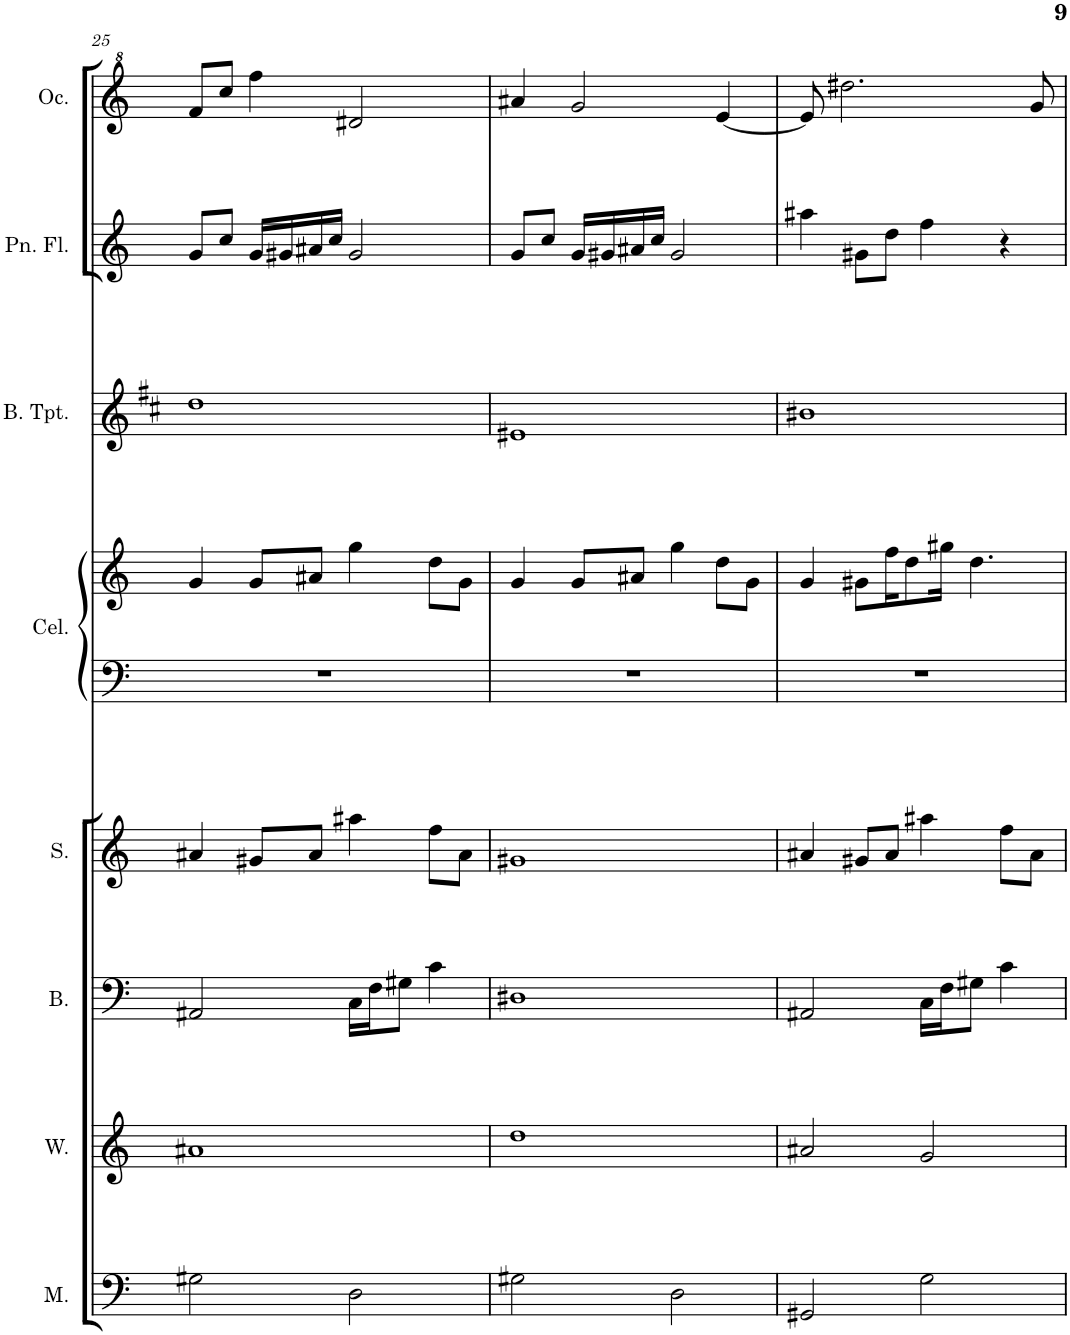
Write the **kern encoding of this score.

**kern	**kern	**kern	**kern	**kern	**kern	**kern	**kern	**kern
*part8	*part7	*part6	*part5	*part4	*part4	*part3	*part2	*part1
*staff9	*staff8	*staff7	*staff6	*staff5	*staff4	*staff3	*staff2	*staff1
*I"Men	*I"Women	*I"Bass	*I"Soprano	*I"Celesta	*	*I"Bass Trumpet	*I"Pan Flute	*I"Ocarina
*I'M.	*I'W.	*I'B.	*I'S.	*I'Cel.	*	*I'B. Tpt.	*I'Pn. Fl.	*I'Oc.
!!LO:PB:g=z
*clefF4	*clefG2	*clefF4	*clefG2	*clefF4	*clefG2	*clefG2	*clefG2	*clefG^2
*	*	*	*	*Trd-7c-12	*Trd-7c-12	*Trd8c14	*	*
*k[]	*k[]	*k[]	*k[]	*k[]	*k[]	*k[f#c#]	*k[]	*k[]
*M4/4	*M4/4	*M4/4	*M4/4	*M4/4	*M4/4	*M4/4	*M4/4	*M4/4
=25	=25	=25	=25	=25	=25	=25	=25	=25
2G#X\	1a#X	2AA#X/	4a#X/	1r	4g/	1dd	8g/L	8ff/L
.	.	.	.	.	.	.	8cc/J	8ccc/J
.	.	.	8g#X/L	.	8g/L	.	16g/LL	4fff\
.	.	.	.	.	.	.	16g#X/	.
.	.	.	8a#/J	.	8a#X/J	.	16a#X/	.
.	.	.	.	.	.	.	16cc/JJ	.
2D\	.	16C\LL	4aa#X\	.	4gg\	.	2g#/	2dd#X/
.	.	16F\J	.	.	.	.	.	.
.	.	8G#X\J	.	.	.	.	.	.
.	.	4c\	8ff\L	.	8dd\L	.	.	.
.	.	.	8a#\J	.	8g\J	.	.	.
=26	=26	=26	=26	=26	=26	=26	=26	=26
2G#X\	1dd	1D#X	1g#X	1r	4g/	1e#X	8g/L	4aa#X/
.	.	.	.	.	.	.	8cc/J	.
.	.	.	.	.	8g/L	.	16g/LL	2gg/
.	.	.	.	.	.	.	16g#X/	.
.	.	.	.	.	8a#X/J	.	16a#X/	.
.	.	.	.	.	.	.	16cc/JJ	.
2D\	.	.	.	.	4gg\	.	2g#/	.
.	.	.	.	.	8dd\L	.	.	[4ee/
.	.	.	.	.	8g\J	.	.	.
=27	=27	=27	=27	=27	=27	=27	=27	=27
2GG#X/	2a#X/	2AA#X/	4a#X/	1r	4g/	1b#X	4aa#X\	8ee/]
.	.	.	.	.	.	.	.	2.ddd#X\
.	.	.	8g#X/L	.	8g#X\L	.	8g#X\L	.
.	.	.	8a#/J	.	16ff\K	.	8dd\J	.
.	.	.	.	.	8dd\	.	.	.
2G\	2g/	16C\LL	4aa#X\	.	.	.	4ff\	.
.	.	16F\J	.	.	16gg#X\Jk	.	.	.
.	.	8G#X\J	.	.	4.dd\	.	.	.
.	.	4c\	8ff\L	.	.	.	4r	.
.	.	.	8a#\J	.	.	.	.	8gg/
=	=	=	=	=	=	=	=	=
*-	*-	*-	*-	*-	*-	*-	*-	*-
